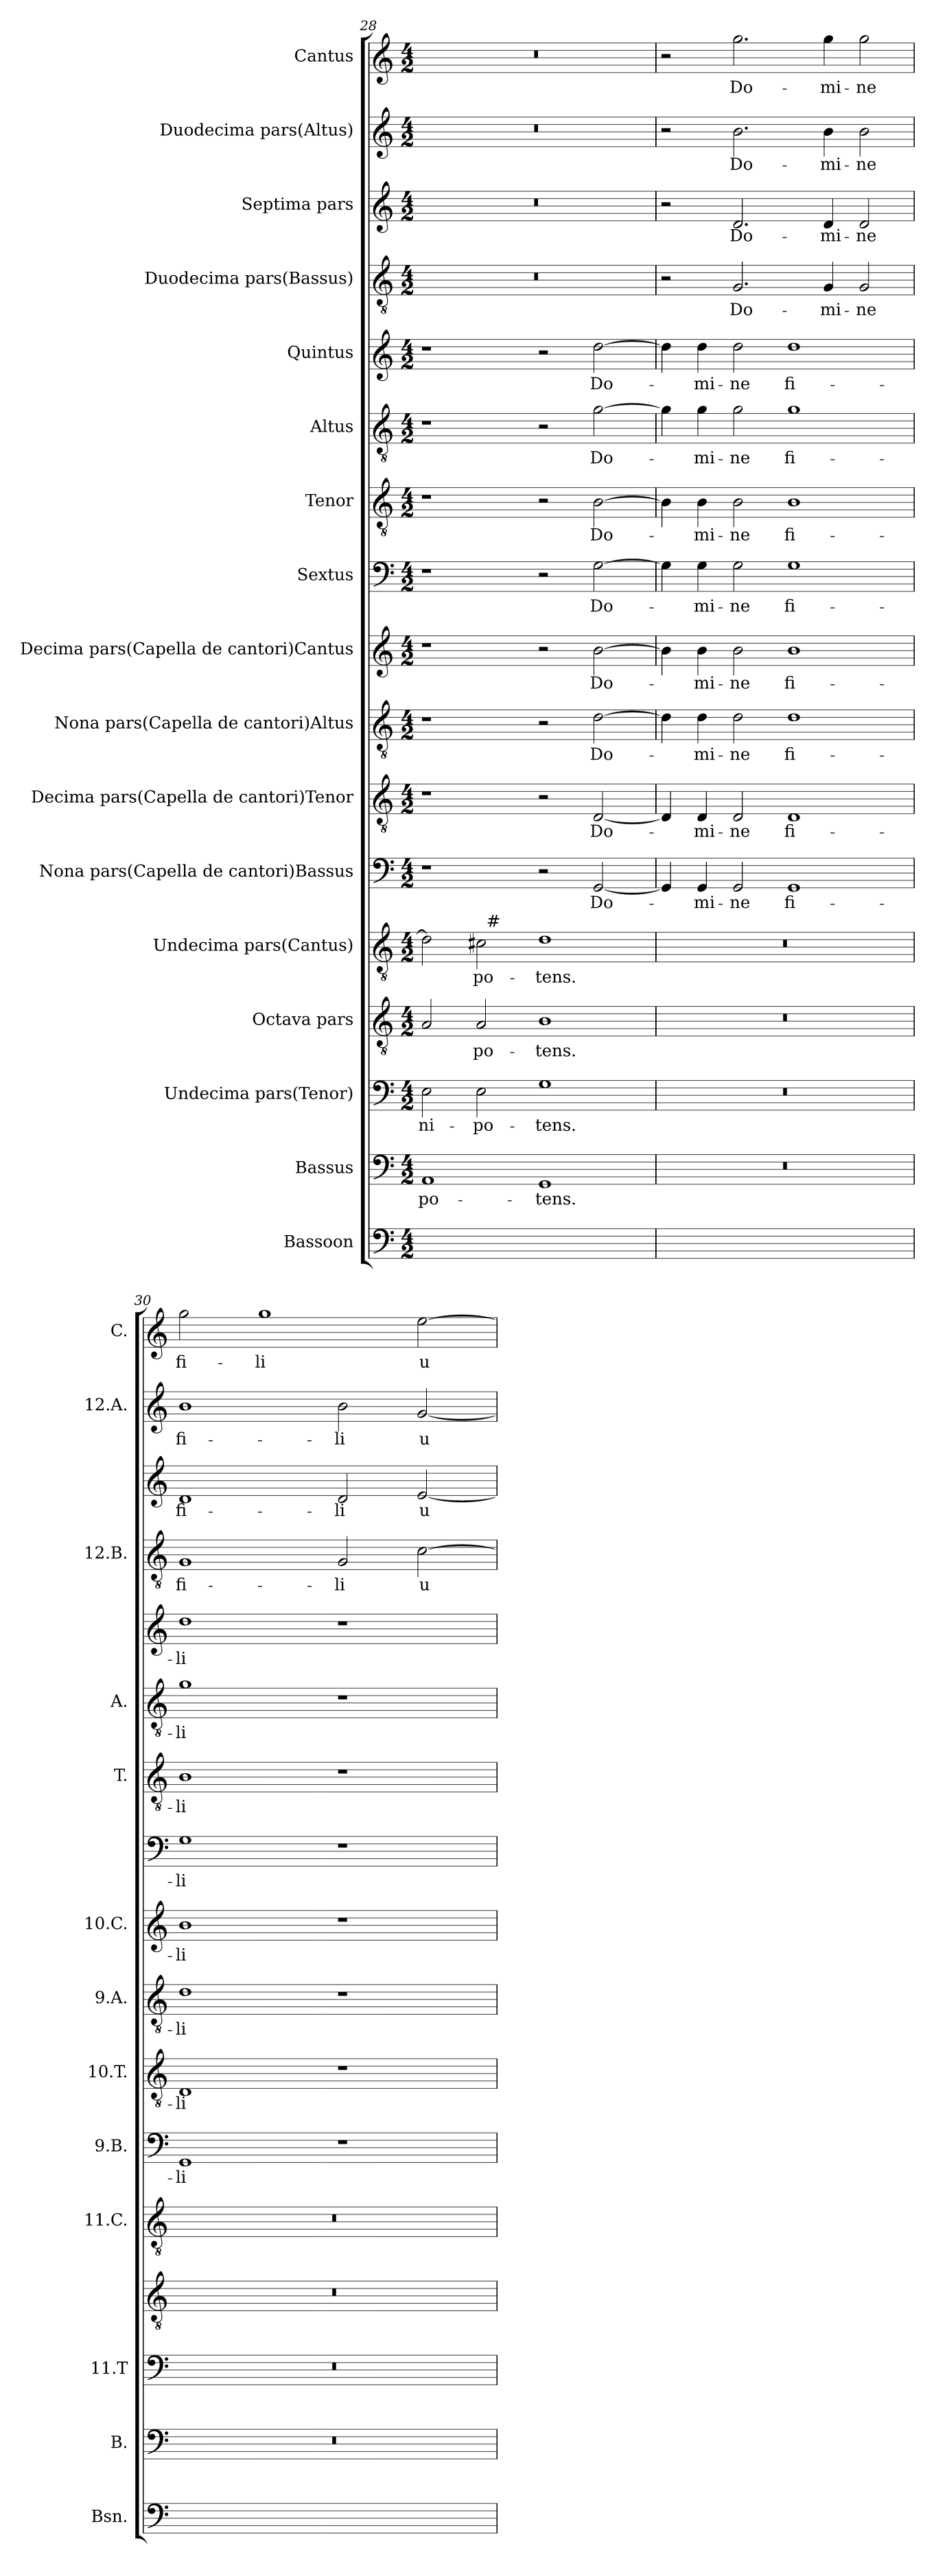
**kern	**text	**kern	**text	**kern	**text	**kern	**text	**kern	**text	**kern	**text	**kern	**text	**kern	**text	**kern	**text	**kern	**text	**kern	**text	**kern	**text	**kern	**text	**kern	**text	**kern	**text	**kern	**text	**kern	**text
*part17	*part17	*part16	*part16	*part15	*part15	*part14	*part14	*part13	*part13	*part12	*part12	*part11	*part11	*part10	*part10	*part9	*part9	*part8	*part8	*part7	*part7	*part6	*part6	*part5	*part5	*part4	*part4	*part3	*part3	*part2	*part2	*part1	*part1
*staff17	*staff17	*staff16	*staff16	*staff15	*staff15	*staff14	*staff14	*staff13	*staff13	*staff12	*staff12	*staff11	*staff11	*staff10	*staff10	*staff9	*staff9	*staff8	*staff8	*staff7	*staff7	*staff6	*staff6	*staff5	*staff5	*staff4	*staff4	*staff3	*staff3	*staff2	*staff2	*staff1	*staff1
*I"Bassoon	*	*I"Bassus	*	*I"Undecima pars(Tenor)	*	*I"Octava pars	*	*I"Undecima pars(Cantus)	*	*I"Nona pars(Capella de cantori)Bassus	*	*I"Decima pars(Capella de cantori)Tenor	*	*I"Nona pars(Capella de cantori)Altus	*	*I"Decima pars(Capella de cantori)Cantus	*	*I"Sextus	*	*I"Tenor	*	*I"Altus	*	*I"Quintus	*	*I"Duodecima pars(Bassus)	*	*I"Septima pars	*	*I"Duodecima pars(Altus)	*	*I"Cantus	*
*I'Bsn.	*	*I'B.	*	*I'11.T	*	*	*	*I'11.C.	*	*I'9.B.	*	*I'10.T.	*	*I'9.A.	*	*I'10.C.	*	*	*	*I'T.	*	*I'A.	*	*	*	*I'12.B.	*	*	*	*I'12.A.	*	*I'C.	*
!!LO:PB:g=z
*clefF4	*	*clefF4	*	*clefF4	*	*clefGv2	*	*clefGv2	*	*clefF4	*	*clefGv2	*	*clefGv2	*	*clefG2	*	*clefF4	*	*clefGv2	*	*clefGv2	*	*clefG2	*	*clefGv2	*	*clefG2	*	*clefG2	*	*clefG2	*
*	*	*	*	*	*	*ITrd7c12	*	*ITrd7c12	*	*	*	*ITrd7c12	*	*ITrd7c12	*	*	*	*	*	*ITrd7c12	*	*ITrd7c12	*	*	*	*ITrd7c12	*	*	*	*	*	*	*
*k[]	*	*k[]	*	*k[]	*	*k[]	*	*k[]	*	*k[]	*	*k[]	*	*k[]	*	*k[]	*	*k[]	*	*k[]	*	*k[]	*	*k[]	*	*k[]	*	*k[]	*	*k[]	*	*k[]	*
*a:	*	*a:	*	*a:	*	*a:	*	*a:	*	*a:	*	*a:	*	*a:	*	*a:	*	*a:	*	*a:	*	*a:	*	*a:	*	*a:	*	*a:	*	*a:	*	*a:	*
*M4/2	*	*M4/2	*	*M4/2	*	*M4/2	*	*M4/2	*	*M4/2	*	*M4/2	*	*M4/2	*	*M4/2	*	*M4/2	*	*M4/2	*	*M4/2	*	*M4/2	*	*M4/2	*	*M4/2	*	*M4/2	*	*M4/2	*
=28	=28	=28	=28	=28	=28	=28	=28	=28	=28	=28	=28	=28	=28	=28	=28	=28	=28	=28	=28	=28	=28	=28	=28	=28	=28	=28	=28	=28	=28	=28	=28	=28	=28
!	!	!	!LO:LY:b	!	!LO:LY:b	!	!	!	!	!	!	!	!	!	!	!	!	!	!	!	!	!	!	!	!	!LO:N:vis=1	!	!LO:N:vis=1	!	!LO:N:vis=1	!	!LO:N:vis=1	!
*	*	*	*	*	*	*	*	*^	*	*	*	*	*	*	*	*	*	*	*	*	*	*	*	*	*	*	*	*	*	*	*	*	*
1AAyy	-po-	1AA	-po-	2E\	-ni-	2AA/	.	2D\]	2ryy	.	1r	.	1r	.	1r	.	1r	.	1r	.	1r	.	1r	.	1r	.	0r	.	0r	.	0r	.	0r	.
!	!	!	!	!	!LO:LY:b	!	!LO:LY:b	!	!	!LO:LY:b	!	!	!	!	!	!	!	!	!	!	!	!	!	!	!	!	!	!	!	!	!	!	!	!
.	.	.	.	2E\	-po-	2AA/	-po-	2C#\	32ryy	-po-	.	.	.	.	.	.	.	.	.	.	.	.	.	.	.	.	.	.	.	.	.	.	.	.
!	!	!	!	!	!	!	!	!	!LO:TX:a:t=#	!	!	!	!	!	!	!	!	!	!	!	!	!	!	!	!	!	!	!	!	!	!	!	!	!
.	.	.	.	.	.	.	.	.	1ryy	.	.	.	.	.	.	.	.	.	.	.	.	.	.	.	.	.	.	.	.	.	.	.	.	.
!	!	!	!LO:LY:b	!	!LO:LY:b	!	!LO:LY:b	!	!	!LO:LY:b	!	!	!	!	!	!	!	!	!	!	!	!	!	!	!	!	!	!	!	!	!	!	!	!
1GGyy	-tens.	1GG	-tens.	1G	-tens.	1BB	-tens.	1D	.	-tens.	2r	.	2r	.	2r	.	2r	.	2r	.	2r	.	2r	.	2r	.	.	.	.	.	.	.	.	.
!	!	!	!	!	!	!	!	!	!	!	!	!LO:LY:b	!	!LO:LY:b	!	!LO:LY:b	!	!LO:LY:b	!	!LO:LY:b	!	!LO:LY:b	!	!LO:LY:b	!	!LO:LY:b	!	!	!	!	!	!	!	!
.	.	.	.	.	.	.	.	.	.	.	[<2GG/	Do-	[<2DD/	Do-	[>2D\	Do-	[>2b\	Do-	[>2G\	Do-	[>2BB\	Do-	[>2G\	Do-	[>2dd\	Do-	.	.	.	.	.	.	.	.
.	.	.	.	.	.	.	.	.	4...ryy	.	.	.	.	.	.	.	.	.	.	.	.	.	.	.	.	.	.	.	.	.	.	.	.	.
=29	=29	=29	=29	=29	=29	=29	=29	=29	=29	=29	=29	=29	=29	=29	=29	=29	=29	=29	=29	=29	=29	=29	=29	=29	=29	=29	=29	=29	=29	=29	=29	=29	=29	=29
!	!	!LO:N:vis=1	!	!LO:N:vis=1	!	!LO:N:vis=1	!	!LO:N:vis=1	!	!	!	!	!	!	!	!	!	!	!	!	!	!	!	!	!	!	!	!	!	!	!	!	!	!
*	*	*	*	*	*	*	*	*v	*v	*	*	*	*	*	*	*	*	*	*	*	*	*	*	*	*	*	*	*	*	*	*	*	*	*
0ryy	.	0r	.	0r	.	0r	.	0r	.	4GG/]	.	4DD/]	.	4D\]	.	4b\]	.	4G\]	.	4BB\]	.	4G\]	.	4dd\]	.	2r	.	2r	.	2r	.	2r	.
!	!	!	!	!	!	!	!	!	!	!	!LO:LY:b	!	!LO:LY:b	!	!LO:LY:b	!	!LO:LY:b	!	!LO:LY:b	!	!LO:LY:b	!	!LO:LY:b	!	!LO:LY:b	!	!	!	!	!	!	!	!
.	.	.	.	.	.	.	.	.	.	4GG/	-mi-	4DD/	-mi-	4D\	-mi-	4b\	-mi-	4G\	-mi-	4BB\	-mi-	4G\	-mi-	4dd\	-mi-	.	.	.	.	.	.	.	.
!	!	!	!	!	!	!	!	!	!	!	!LO:LY:b	!	!LO:LY:b	!	!LO:LY:b	!	!LO:LY:b	!	!LO:LY:b	!	!LO:LY:b	!	!LO:LY:b	!	!LO:LY:b	!	!LO:LY:b	!	!LO:LY:b	!	!LO:LY:b	!	!LO:LY:b
.	.	.	.	.	.	.	.	.	.	2GG/	-ne	2DD/	-ne	2D\	-ne	2b\	-ne	2G\	-ne	2BB\	-ne	2G\	-ne	2dd\	-ne	2.GG/	Do-	2.d/	Do-	2.b\	Do-	2.gg\	Do-
!	!	!	!	!	!	!	!	!	!	!	!LO:LY:b	!	!LO:LY:b	!	!LO:LY:b	!	!LO:LY:b	!	!LO:LY:b	!	!LO:LY:b	!	!LO:LY:b	!	!LO:LY:b	!	!	!	!	!	!	!	!
.	.	.	.	.	.	.	.	.	.	1GG	fi-	1DD	fi-	1D	fi-	1b	fi-	1G	fi-	1BB	fi-	1G	fi-	1dd	fi-	.	.	.	.	.	.	.	.
!	!	!	!	!	!	!	!	!	!	!	!	!	!	!	!	!	!	!	!	!	!	!	!	!	!	!	!LO:LY:b	!	!LO:LY:b	!	!LO:LY:b	!	!LO:LY:b
.	.	.	.	.	.	.	.	.	.	.	.	.	.	.	.	.	.	.	.	.	.	.	.	.	.	4GG/	-mi-	4d/	-mi-	4b\	-mi-	4gg\	-mi-
!	!	!	!	!	!	!	!	!	!	!	!	!	!	!	!	!	!	!	!	!	!	!	!	!	!	!	!LO:LY:b	!	!LO:LY:b	!	!LO:LY:b	!	!LO:LY:b
.	.	.	.	.	.	.	.	.	.	.	.	.	.	.	.	.	.	.	.	.	.	.	.	.	.	2GG/	-ne	2d/	-ne	2b\	-ne	2gg\	-ne
=30	=30	=30	=30	=30	=30	=30	=30	=30	=30	=30	=30	=30	=30	=30	=30	=30	=30	=30	=30	=30	=30	=30	=30	=30	=30	=30	=30	=30	=30	=30	=30	=30	=30
!	!	!LO:N:vis=1	!	!LO:N:vis=1	!	!LO:N:vis=1	!	!LO:N:vis=1	!	!	!LO:LY:b	!	!LO:LY:b	!	!LO:LY:b	!	!LO:LY:b	!	!LO:LY:b	!	!LO:LY:b	!	!LO:LY:b	!	!LO:LY:b	!	!LO:LY:b	!	!LO:LY:b	!	!LO:LY:b	!	!LO:LY:b
0ryy	.	0r	.	0r	.	0r	.	0r	.	1GG	-li	1DD	-li	1D	-li	1b	-li	1G	-li	1BB	-li	1G	-li	1dd	-li	1GG	fi-	1d	fi-	1b	fi-	2gg\	fi-
!	!	!	!	!	!	!	!	!	!	!	!	!	!	!	!	!	!	!	!	!	!	!	!	!	!	!	!	!	!	!	!	!	!LO:LY:b
.	.	.	.	.	.	.	.	.	.	.	.	.	.	.	.	.	.	.	.	.	.	.	.	.	.	.	.	.	.	.	.	1gg	-li
!	!	!	!	!	!	!	!	!	!	!	!	!	!	!	!	!	!	!	!	!	!	!	!	!	!	!	!LO:LY:b	!	!LO:LY:b	!	!LO:LY:b	!	!
.	.	.	.	.	.	.	.	.	.	1r	.	1r	.	1r	.	1r	.	1r	.	1r	.	1r	.	1r	.	2GG/	-li	2d/	-li	2b\	-li	.	.
!	!	!	!	!	!	!	!	!	!	!	!	!	!	!	!	!	!	!	!	!	!	!	!	!	!	!	!LO:LY:b	!	!LO:LY:b	!	!LO:LY:b	!	!LO:LY:b
.	.	.	.	.	.	.	.	.	.	.	.	.	.	.	.	.	.	.	.	.	.	.	.	.	.	[>2C\	u-	[<2e/	u-	[<2g/	u-	[>2ee\	u-
=	=	=	=	=	=	=	=	=	=	=	=	=	=	=	=	=	=	=	=	=	=	=	=	=	=	=	=	=	=	=	=	=	=
*-	*-	*-	*-	*-	*-	*-	*-	*-	*-	*-	*-	*-	*-	*-	*-	*-	*-	*-	*-	*-	*-	*-	*-	*-	*-	*-	*-	*-	*-	*-	*-	*-	*-
